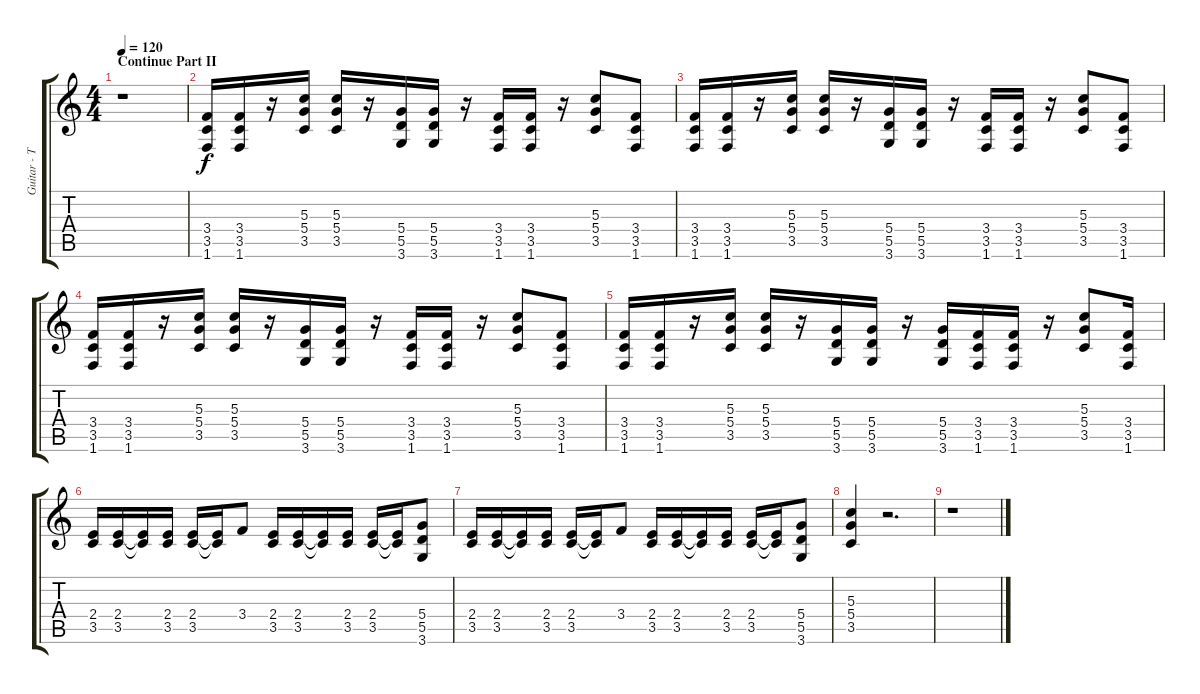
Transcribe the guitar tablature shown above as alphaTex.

\track ("Guitar - Tom Mattew Delonge" "Guitar - T") {instrument distortionguitar}
\staff {score tabs}
\tuning (E4 B3 G3 D3 A2 E2) {hide}
\ts (4 4)
\section ("" "Continue Part II")
\tempo 120
\clef g2
\ks c
r.1{dy f} |
(3.4 3.5 1.6).16 (3.4 3.5 1.6).16 r.16 (5.3 5.4 3.5).16 (5.3 5.4 3.5).16 r.16 (5.4 5.5 3.6).16 (5.4 5.5 3.6).16 r.16 (3.4 3.5 1.6).16 (3.4 3.5 1.6).16 r.16 (5.3 5.4 3.5).8 (3.4 3.5 1.6).8 |
(3.4 3.5 1.6).16 (3.4 3.5 1.6).16 r.16 (5.3 5.4 3.5).16 (5.3 5.4 3.5).16 r.16 (5.4 5.5 3.6).16 (5.4 5.5 3.6).16 r.16 (3.4 3.5 1.6).16 (3.4 3.5 1.6).16 r.16 (5.3 5.4 3.5).8 (3.4 3.5 1.6).8 |
(3.4 3.5 1.6).16 (3.4 3.5 1.6).16 r.16 (5.3 5.4 3.5).16 (5.3 5.4 3.5).16 r.16 (5.4 5.5 3.6).16 (5.4 5.5 3.6).16 r.16 (3.4 3.5 1.6).16 (3.4 3.5 1.6).16 r.16 (5.3 5.4 3.5).8 (3.4 3.5 1.6).8 |
(3.4 3.5 1.6).16 (3.4 3.5 1.6).16 r.16 (5.3 5.4 3.5).16 (5.3 5.4 3.5).16 r.16 (5.4 5.5 3.6).16 (5.4 5.5 3.6).16 r.16 (5.4 5.5 3.6).16 (3.4 3.5 1.6).16 (3.4 3.5 1.6).16 r.16 (5.3 5.4 3.5).8 (3.4 3.5 1.6).16 |
\section ("" "")
(2.4 3.5).16 (2.4 3.5).16 (2.4{t} 3.5{t}).16 (2.4 3.5).16 (2.4 3.5).16 (2.4{t} 3.5{t}).16 3.4.8 (2.4 3.5).16 (2.4 3.5).16 (2.4{t} 3.5{t}).16 (2.4 3.5).16 (2.4 3.5).16 (2.4{t} 3.5{t}).16 (5.4 5.5 3.6).8 |
\section ("" "")
(2.4 3.5).16 (2.4 3.5).16 (2.4{t} 3.5{t}).16 (2.4 3.5).16 (2.4 3.5).16 (2.4{t} 3.5{t}).16 3.4.8 (2.4 3.5).16 (2.4 3.5).16 (2.4{t} 3.5{t}).16 (2.4 3.5).16 (2.4 3.5).16 (2.4{t} 3.5{t}).16 (5.4 5.5 3.6).8 |
\section ("" "")
(5.3 5.4 3.5).4 r.2{d} |
\section ("" "")
r.1
